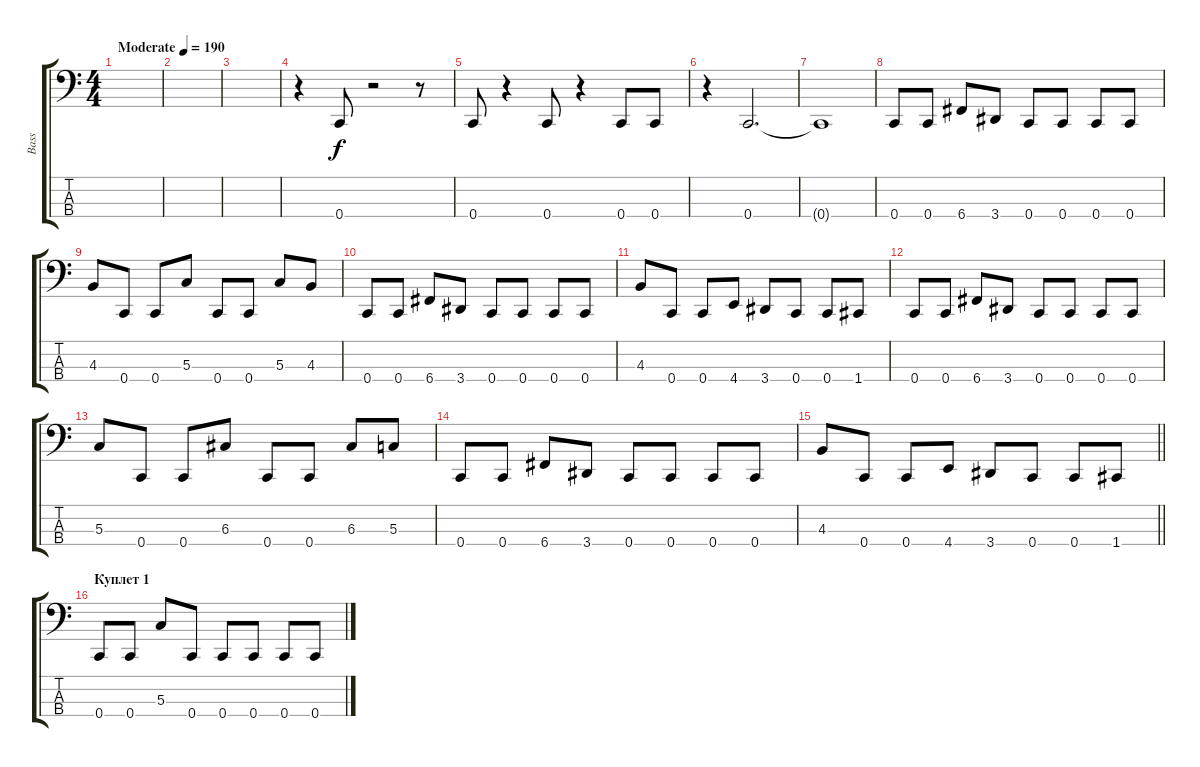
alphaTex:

\track ("Bass" "Bass") {instrument electricbassfinger}
\staff {score tabs}
\tuning (F2 C2 G1 C1) {hide}
\ts (4 4)
\tempo (190 "Moderate")
\clef f4
\ks c
|
|
|
r.4 0.4.8 r.2 r.8 |
0.4.8 r.4 0.4.8 r.4 0.4.8 0.4.8 |
r.4 0.4.2{d} |
0.4{t}.1 |
0.4.8 0.4.8 6.4.8 3.4.8 0.4.8 0.4.8 0.4.8 0.4.8 |
4.3.8 0.4.8 0.4.8 5.3.8 0.4.8 0.4.8 5.3.8 4.3.8 |
0.4.8 0.4.8 6.4.8 3.4.8 0.4.8 0.4.8 0.4.8 0.4.8 |
4.3.8 0.4.8 0.4.8 4.4.8 3.4.8 0.4.8 0.4.8 1.4.8 |
0.4.8 0.4.8 6.4.8 3.4.8 0.4.8 0.4.8 0.4.8 0.4.8 |
5.3.8 0.4.8 0.4.8 6.3.8 0.4.8 0.4.8 6.3.8 5.3.8 |
0.4.8 0.4.8 6.4.8 3.4.8 0.4.8 0.4.8 0.4.8 0.4.8 |
\barLineRight lightlight
4.3.8 0.4.8 0.4.8 4.4.8 3.4.8 0.4.8 0.4.8 1.4.8 |
\section ("" "Куплет 1")
0.4.8 0.4.8 5.3.8 0.4.8 0.4.8 0.4.8 0.4.8 0.4.8
